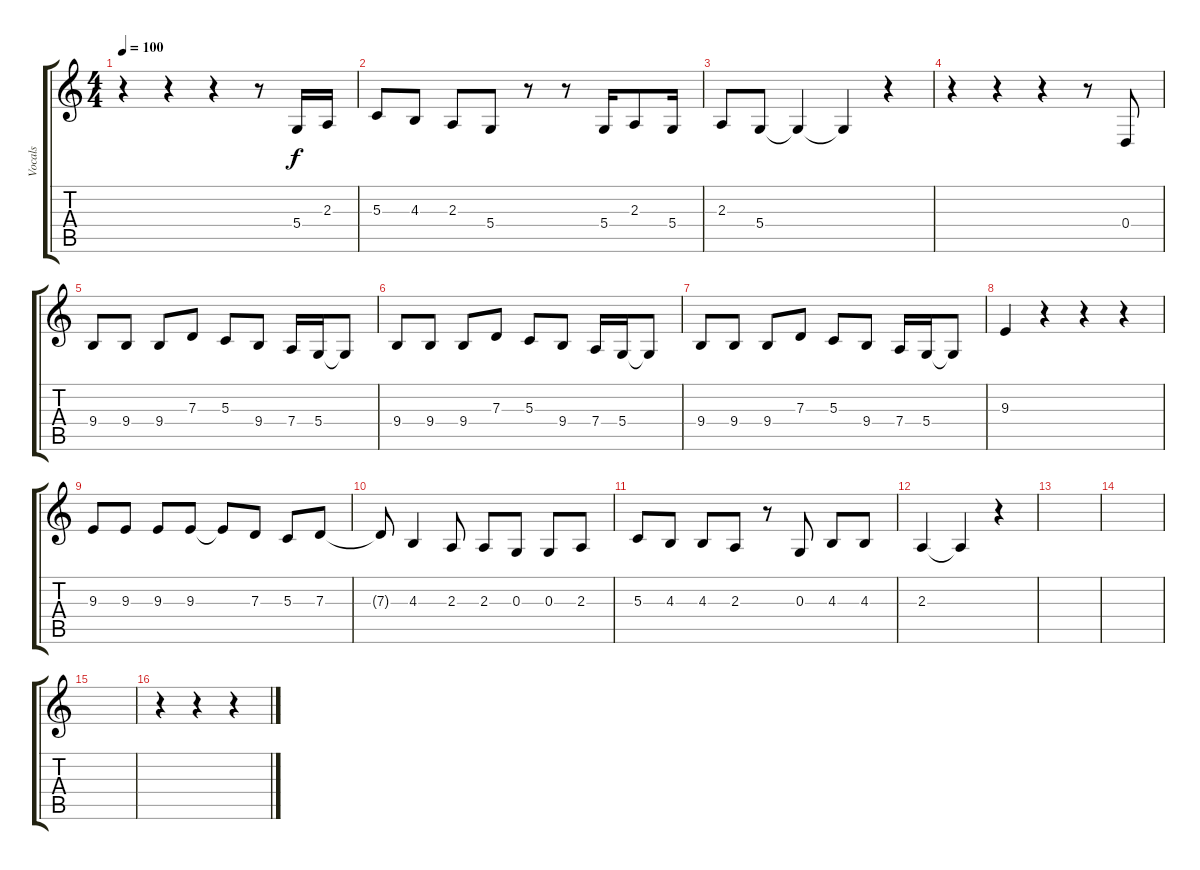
\track ("Vocals" "Vocals") {instrument clarinet}
\staff {score tabs}
\tuning (E4 B3 G3 D3 A2 E2) {hide}
\ts (4 4)
\tempo 100
\clef g2
\ks c
r.4{dy f} r.4 r.4 r.8 5.4.16 2.3.16 |
5.3.8 4.3.8 2.3.8 5.4.8 r.8 r.8 5.4.16 2.3.8 5.4.16 |
2.3.8 5.4.8 5.4{t}.4 5.4{t}.4 r.4 |
r.4 r.4 r.4 r.8 0.4.8 |
9.4.8 9.4.8 9.4.8 7.3.8 5.3.8 9.4.8 7.4.16 5.4.16 5.4{t}.8 |
9.4.8 9.4.8 9.4.8 7.3.8 5.3.8 9.4.8 7.4.16 5.4.16 5.4{t}.8 |
9.4.8 9.4.8 9.4.8 7.3.8 5.3.8 9.4.8 7.4.16 5.4.16 5.4{t}.8 |
9.3.4 r.4 r.4 r.4 |
9.3.8 9.3.8 9.3.8 9.3.8 9.3{t}.8 7.3.8 5.3.8 7.3.8 |
7.3{t}.8 4.3.4 2.3.8 2.3.8 0.3.8 0.3.8 2.3.8 |
5.3.8 4.3.8 4.3.8 2.3.8 r.8 0.3.8 4.3.8 4.3.8 |
2.3.4 2.3{t}.4 r.4 |
|
|
|
r.4 r.4 r.4
